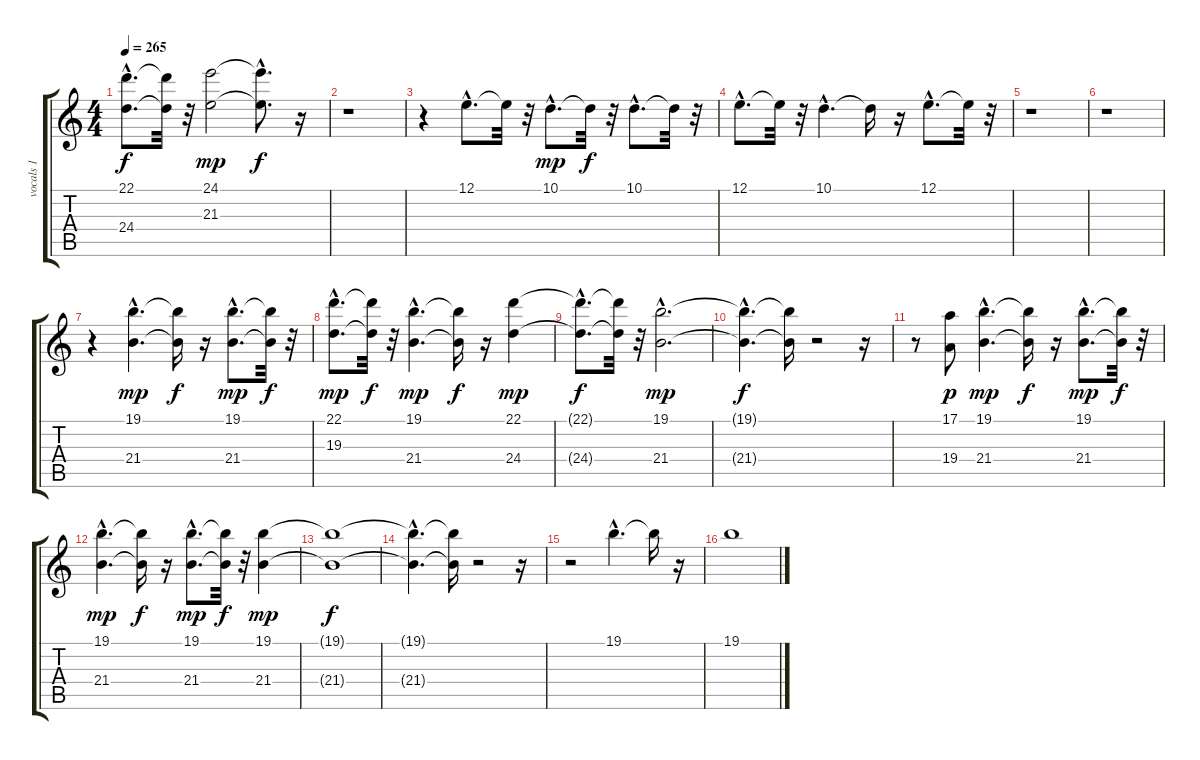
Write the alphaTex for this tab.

\track ("vocals 1" "vocals 1") {instrument fx5brightness}
\staff {score tabs}
\tuning (E4 B3 G3 D3 A2 E2) {hide}
\ts (4 4)
\tempo 265
\clef g2
\ks c
(22.1{hac t} 24.4{hac t}).8{d dy f} (22.1{t} 24.4{t}).32 r.32 (24.1 21.3).2{dy mp} (24.1{hac t} 21.3{hac t}).8{d dy f} r.16 |
r.1 |
r.4 12.1{hac}.8{d} 12.1{t}.32 r.32 10.1{hac}.8{d dy mp} 10.1{t}.32{dy f} r.32 10.1{hac}.8{d} 10.1{t}.32 r.32 |
12.1{hac}.8{d} 12.1{t}.32 r.32 10.1{hac}.4{d} 10.1{t}.16 r.16 12.1{hac}.8{d} 12.1{t}.32 r.32 |
r.1 |
r.1 |
r.4 (19.1{hac} 21.4{hac}).4{d dy mp} (19.1{t} 21.4{t}).16{dy f} r.16 (19.1{hac} 21.4{hac}).8{d dy mp} (19.1{t} 21.4{t}).32{dy f} r.32 |
(22.1{hac} 19.3{hac}).8{d dy mp} (22.1{t} 19.3{t}).32{dy f} r.32 (19.1{hac} 21.4{hac}).4{d dy mp} (19.1{t} 21.4{t}).16{dy f} r.16 (22.1 24.4).4{dy mp} |
(22.1{hac t} 24.4{hac t}).8{d dy f} (22.1{t} 24.4{t}).32 r.32 (19.1{hac} 21.4{hac}).2{d dy mp} |
(19.1{hac t} 21.4{hac t}).4{d dy f} (19.1{t} 21.4{t}).16 r.2 r.16 |
r.8 (17.1 19.4).8{dy p} (19.1{hac} 21.4{hac}).4{d dy mp} (19.1{t} 21.4{t}).16{dy f} r.16 (19.1{hac} 21.4{hac}).8{d dy mp} (19.1{t} 21.4{t}).32{dy f} r.32 |
(19.1{hac} 21.4{hac}).4{d dy mp} (19.1{t} 21.4{t}).16{dy f} r.16 (19.1{hac} 21.4{hac}).8{d dy mp} (19.1{t} 21.4{t}).32{dy f} r.32 (19.1 21.4).4{dy mp} |
(19.1{t} 21.4{t}).1{dy f} |
(19.1{hac t} 21.4{hac t}).4{d} (19.1{t} 21.4{t}).16 r.2 r.16 |
r.2 19.1{hac}.4{d} 19.1{t}.16 r.16 |
19.1.1
